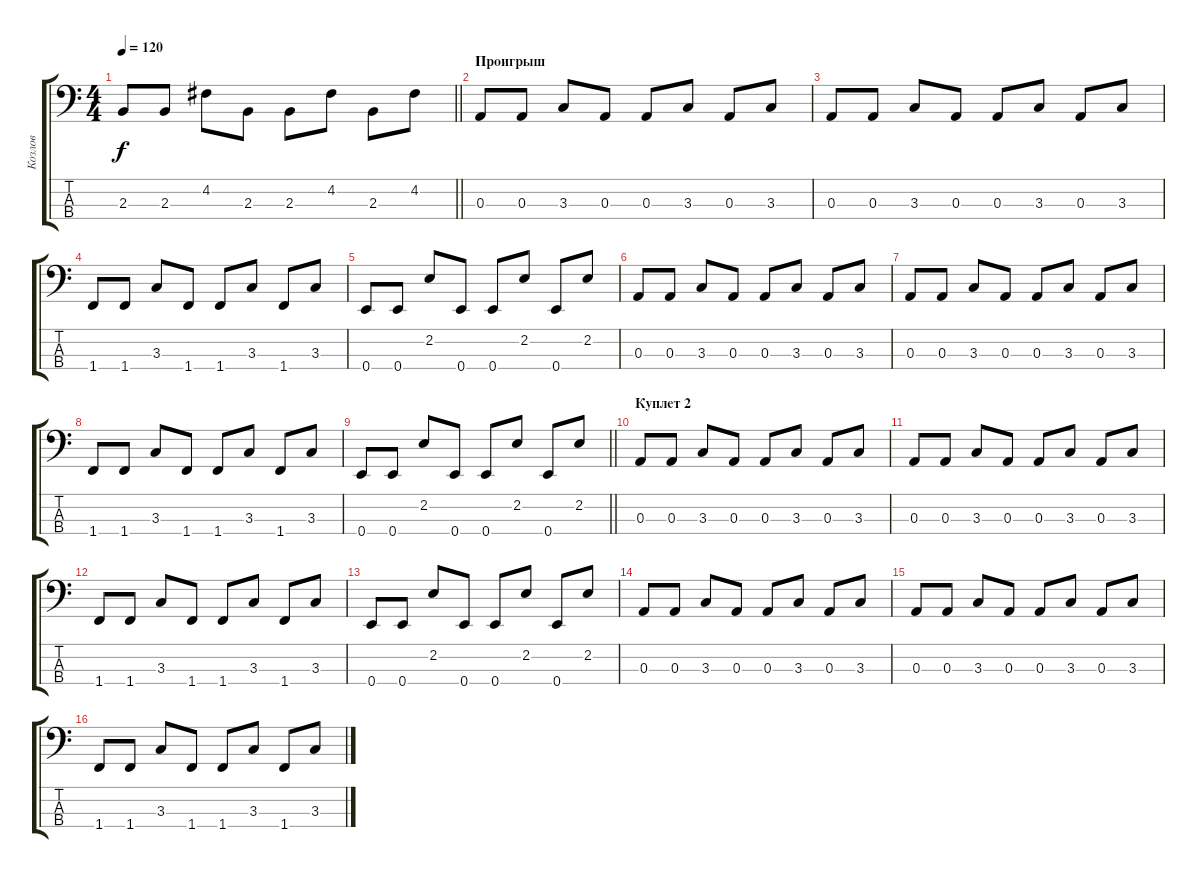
\track ("Козлов" "Козлов") {instrument synthbass1}
\staff {score tabs}
\tuning (G2 D2 A1 E1) {hide}
\ts (4 4)
\tempo 120
\clef f4
\barLineRight lightlight
\ks c
2.3.8{dy f} 2.3.8 4.2.8 2.3.8 2.3.8 4.2.8 2.3.8 4.2.8 |
\section ("" "Проигрыш")
0.3.8 0.3.8 3.3.8 0.3.8 0.3.8 3.3.8 0.3.8 3.3.8 |
0.3.8 0.3.8 3.3.8 0.3.8 0.3.8 3.3.8 0.3.8 3.3.8 |
1.4.8 1.4.8 3.3.8 1.4.8 1.4.8 3.3.8 1.4.8 3.3.8 |
0.4.8 0.4.8 2.2.8 0.4.8 0.4.8 2.2.8 0.4.8 2.2.8 |
0.3.8 0.3.8 3.3.8 0.3.8 0.3.8 3.3.8 0.3.8 3.3.8 |
0.3.8 0.3.8 3.3.8 0.3.8 0.3.8 3.3.8 0.3.8 3.3.8 |
1.4.8 1.4.8 3.3.8 1.4.8 1.4.8 3.3.8 1.4.8 3.3.8 |
\barLineRight lightlight
0.4.8 0.4.8 2.2.8 0.4.8 0.4.8 2.2.8 0.4.8 2.2.8 |
\section ("" "Куплет 2")
0.3.8 0.3.8 3.3.8 0.3.8 0.3.8 3.3.8 0.3.8 3.3.8 |
0.3.8 0.3.8 3.3.8 0.3.8 0.3.8 3.3.8 0.3.8 3.3.8 |
1.4.8 1.4.8 3.3.8 1.4.8 1.4.8 3.3.8 1.4.8 3.3.8 |
0.4.8 0.4.8 2.2.8 0.4.8 0.4.8 2.2.8 0.4.8 2.2.8 |
0.3.8 0.3.8 3.3.8 0.3.8 0.3.8 3.3.8 0.3.8 3.3.8 |
0.3.8 0.3.8 3.3.8 0.3.8 0.3.8 3.3.8 0.3.8 3.3.8 |
1.4.8 1.4.8 3.3.8 1.4.8 1.4.8 3.3.8 1.4.8 3.3.8
